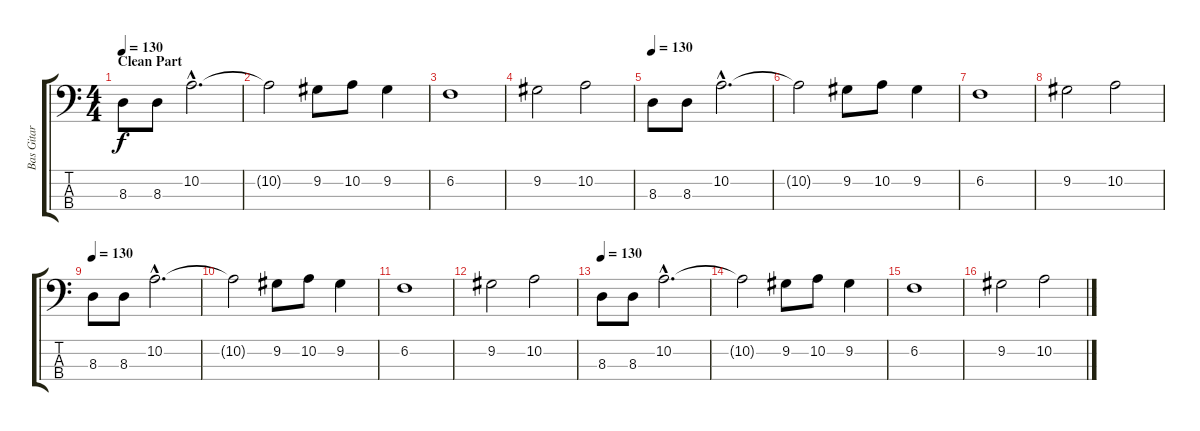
\track ("Bas Gitar" "Bas Gitar") {instrument electricbasspick}
\staff {score tabs}
\tuning (E2 B1 Gb1 Db1) {hide}
\ts (4 4)
\section ("" "Clean Part")
\tempo 130
\clef f4
\ks c
8.3.8{dy f} 8.3.8 10.2{hac}.2{d} |
10.2{t}.2 9.2.8 10.2.8 9.2.4 |
6.2.1 |
9.2.2 10.2.2 |
\tempo 130
8.3.8 8.3.8 10.2{hac}.2{d} |
10.2{t}.2 9.2.8 10.2.8 9.2.4 |
6.2.1 |
9.2.2 10.2.2 |
\tempo 130
8.3.8 8.3.8 10.2{hac}.2{d} |
10.2{t}.2 9.2.8 10.2.8 9.2.4 |
6.2.1 |
9.2.2 10.2.2 |
\tempo 130
8.3.8 8.3.8 10.2{hac}.2{d} |
10.2{t}.2 9.2.8 10.2.8 9.2.4 |
6.2.1 |
9.2.2 10.2.2
